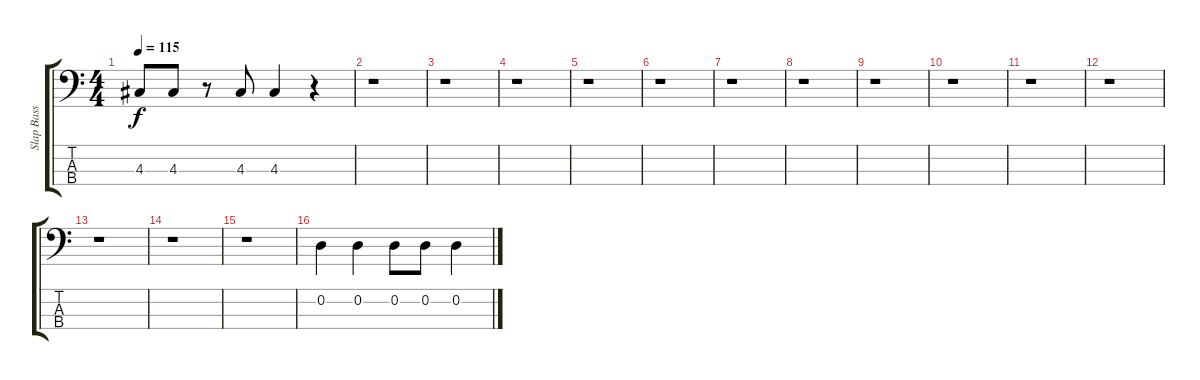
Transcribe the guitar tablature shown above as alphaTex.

\track ("Slap Bass" "Slap Bass") {instrument slapbass1}
\staff {score tabs}
\tuning (G2 D2 A1 E1) {hide}
\ts (4 4)
\tempo 115
\clef f4
\ks c
4.3{t}.8{dy f} 4.3.8 r.8 4.3.8 4.3.4 r.4 |
r.1 |
r.1 |
r.1 |
r.1 |
r.1 |
r.1 |
r.1 |
r.1 |
r.1 |
r.1 |
r.1 |
r.1 |
r.1 |
r.1 |
0.2.4 0.2.4 0.2.8 0.2.8 0.2.4
